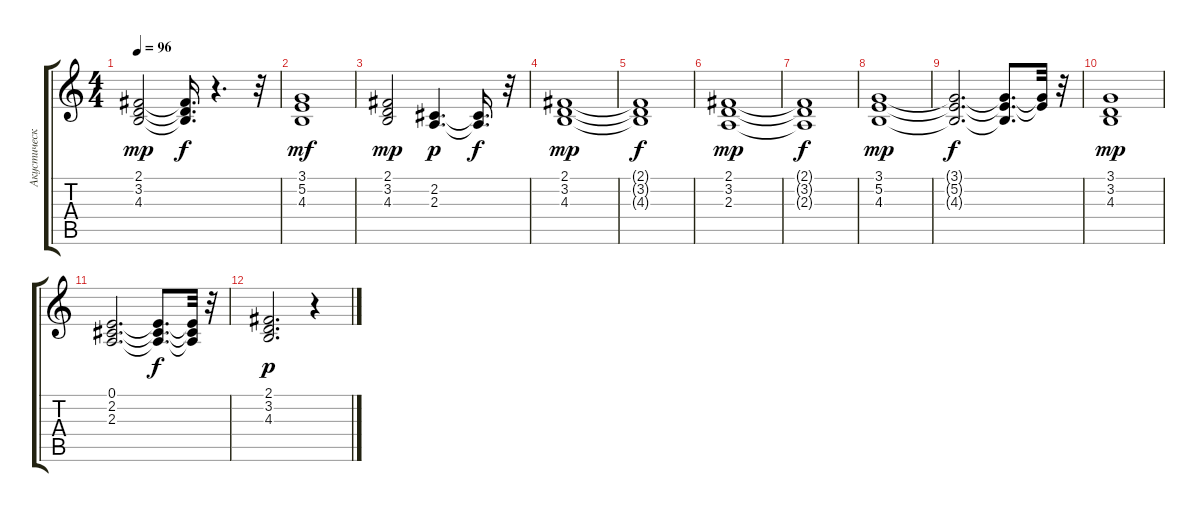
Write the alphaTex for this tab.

\track ("Акустический Гранд Роял" "Акустическ") {instrument acousticgrandpiano}
\staff {score tabs}
\tuning (E4 B3 G3 D3 A2 E2) {hide}
\ts (4 4)
\tempo 96
\clef g2
\ks c
(2.1 3.2 4.3).2{dy mp} (2.1{t} 3.2{t} 4.3{t}).16{d dy f} r.4{d} r.32 |
(3.1 5.2 4.3).1{dy mf} |
(2.1 3.2 4.3).2{dy mp} (2.2 2.3).4{d dy p} (2.2{t} 2.3{t}).16{d dy f} r.32 |
(2.1 3.2 4.3).1{dy mp} |
(2.1{t} 3.2{t} 4.3{t}).1{dy f} |
(2.1 3.2 2.3).1{dy mp} |
(2.1{t} 3.2{t} 2.3{t}).1{dy f} |
(3.1 5.2 4.3).1{dy mp} |
(3.1{t} 5.2{t} 4.3{t}).2{d dy f} (3.1{t} 5.2{t} 4.3{t}).8{d} (3.1{t} 5.2{t}).32 r.32 |
(3.1 3.2 4.3).1{dy mp} |
(0.1 2.2 2.3).2{d} (0.1{t} 2.2{t} 2.3{t}).8{d dy f} (0.1{t} 2.2{t} 2.3{t}).32 r.32 |
(2.1 3.2 4.3).2{d dy p} r.4
